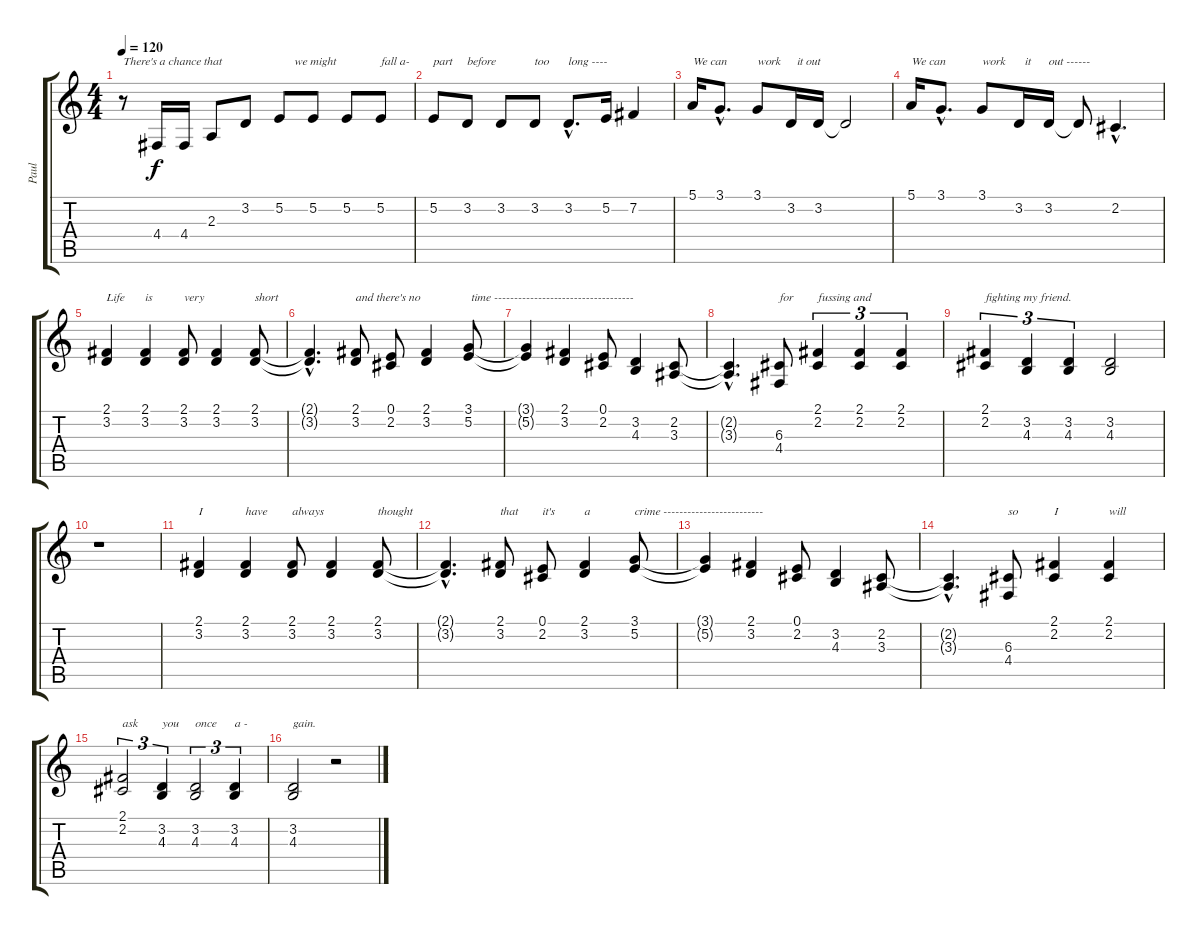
\track ("Paul" "Paul") {instrument brightacousticpiano}
\staff {score tabs}
\tuning (E4 B3 G3 D3 A2 E2) {hide}
\ts (4 4)
\tempo 120
\clef g2
\ks c
r.8{txt "There's a chance that" dy f} 4.4.16{txt " "} 4.4.16 2.3.8{txt " "} 3.2.8{txt " "} 5.2.8{txt "     we might"} 5.2.8{txt " "} 5.2.8{txt " "} 5.2.8{txt "fall a-"} |
5.2.8{txt "part"} 3.2.8{txt "before"} 3.2.8{txt " "} 3.2.8{txt "too"} 3.2{hac}.8{d txt "long ----"} 5.2.16 7.2.4 |
5.1.16{txt "We can"} 3.1{hac}.8{d} 3.1.8{txt "work"} 3.2.16{txt "  it out"} 3.2.16 3.2{t}.2 |
5.1.16{txt "We can"} 3.1{hac}.8{d} 3.1.8{txt "work"} 3.2.16{txt "  it"} 3.2.16{txt "out ------"} 3.2{t}.8 2.2{hac}.4{d} |
(2.1 3.2).4{txt "Life"} (2.1 3.2).4{txt "is"} (2.1 3.2).8{txt "very"} (2.1 3.2).4 (2.1 3.2).8{txt "short"} |
(2.1{hac t} 3.2{hac t}).4{d} (2.1 3.2).8{txt "and there's no"} (0.1 2.2).8 (2.1 3.2).4 (3.1 5.2).8{txt " time -----------------------------------"} |
(3.1{t} 5.2{t}).4 (2.1 3.2).4 (0.1 2.2).8 (3.2 4.3).4 (2.2 3.3).8 |
(2.2{hac t} 3.3{hac t}).4{d} (6.3 4.4).8{txt "for"} (2.1 2.2).4{tu (3 2) txt "fussing and"} (2.1 2.2).4{tu (3 2)} (2.1 2.2).4{tu (3 2)} |
(2.1 2.2).4{tu (3 2) txt "fighting my friend."} (3.2 4.3).4{tu (3 2)} (3.2 4.3).4{tu (3 2)} (3.2 4.3).2 |
r.1 |
(2.1 3.2).4{txt "I"} (2.1 3.2).4{txt "have"} (2.1 3.2).8{txt "always"} (2.1 3.2).4 (2.1 3.2).8{txt "thought"} |
(2.1{hac t} 3.2{hac t}).4{d} (2.1 3.2).8{txt "that"} (0.1 2.2).8{txt "it's"} (2.1 3.2).4{txt "a"} (3.1 5.2).8{txt "crime -------------------------"} |
(3.1{t} 5.2{t}).4 (2.1 3.2).4 (0.1 2.2).8 (3.2 4.3).4 (2.2 3.3).8 |
(2.2{hac t} 3.3{hac t}).4{d} (6.3 4.4).8{txt "so"} (2.1 2.2).4{txt "I"} (2.1 2.2).4{txt "will"} |
(2.1 2.2).2{tu (3 2) txt "ask"} (3.2 4.3).4{tu (3 2) txt "you"} (3.2 4.3).2{tu (3 2) txt "once"} (3.2 4.3).4{tu (3 2) txt "a -"} |
(3.2 4.3).2{txt "gain."} r.2
